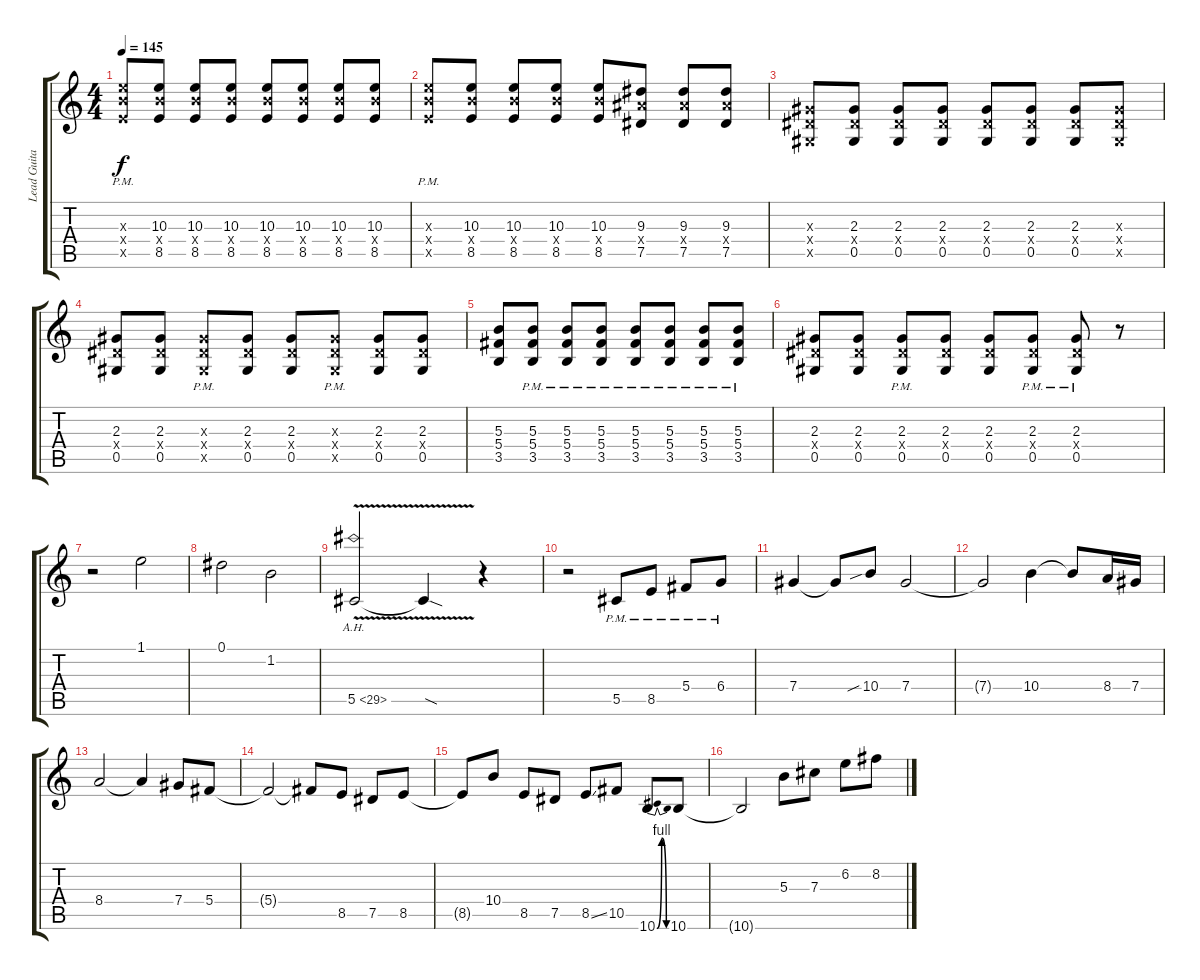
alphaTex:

\track ("Lead Guitar" "Lead Guita") {instrument distortionguitar}
\staff {score tabs}
\tuning (Eb4 Bb3 Gb3 Db3 Ab2 Db2) {hide}
\ts (4 4)
\tempo 145
\clef g2
\ks c
(10.3{pm x} 10.4{x} 8.5{pm x}).8{dy f} (10.3 10.4{x} 8.5).8 (10.3 10.4{x} 8.5).8 (10.3 10.4{x} 8.5).8 (10.3 10.4{x} 8.5).8 (10.3 10.4{x} 8.5).8 (10.3 10.4{x} 8.5).8 (10.3 10.4{x} 8.5).8 |
(10.3{pm x} 10.4{x} 8.5{pm x}).8 (10.3 10.4{x} 8.5).8 (10.3 10.4{x} 8.5).8 (10.3 10.4{x} 8.5).8 (10.3 10.4{x} 8.5).8 (9.3 9.4{x} 7.5).8 (9.3 9.4{x} 7.5).8 (9.3 9.4{x} 7.5).8 |
(2.3{x} 2.4{x} 0.5{x}).8 (2.3 2.4{x} 0.5).8 (2.3 2.4{x} 0.5).8 (2.3 2.4{x} 0.5).8 (2.3 2.4{x} 0.5).8 (2.3 2.4{x} 0.5).8 (2.3 2.4{x} 0.5).8 (2.3{x} 2.4{x} 0.5{x}).8 |
(2.3 2.4{x} 0.5).8 (2.3 2.4{x} 0.5).8 (2.3{pm x} 2.4{x} 0.5{pm x}).8 (2.3 2.4{x} 0.5).8 (2.3 2.4{x} 0.5).8 (2.3{pm x} 2.4{x} 0.5{pm x}).8 (2.3 2.4{x} 0.5).8 (2.3 2.4{x} 0.5).8 |
(5.3 5.4 3.5).8 (5.3{pm} 5.4{pm} 3.5{pm}).8 (5.3{pm} 5.4{pm} 3.5{pm}).8 (5.3{pm} 5.4{pm} 3.5{pm}).8 (5.3{pm} 5.4{pm} 3.5{pm}).8 (5.3{pm} 5.4{pm} 3.5{pm}).8 (5.3{pm} 5.4{pm} 3.5{pm}).8 (5.3{pm} 5.4{pm} 3.5{pm}).8 |
(2.3 2.4{x} 0.5).8 (2.3 2.4{x} 0.5).8 (2.3{pm} 2.4{x} 0.5{pm}).8 (2.3 2.4{x} 0.5).8 (2.3 2.4{x} 0.5).8 (2.3{pm} 2.4{x} 0.5{pm}).8 (2.3{pm} 2.4{x} 0.5{pm}).8 r.8 |
r.2 1.1.2 |
0.1.2 1.2.2 |
5.5{ah 24 v}.2 5.5{sod t}.4 r.4 |
r.2 5.5{pm}.8 8.5{pm}.8 5.4{pm}.8 6.4{pm}.8 |
7.4.4 7.4{t}.8 10.4{sib}.8 7.4.2 |
7.4{t}.2 10.4.4 10.4{t}.8 8.4.16 7.4.16 |
8.4.2 8.4{t}.4 7.4.8 5.4.8 |
5.4{t}.2 5.4{t}.8 8.5.8 7.5.8 8.5.8 |
8.5{t}.8 10.4.8 8.5.8 7.5.8 8.5{ss}.8 10.5.8 10.6{be (bendrelease 0 0 15 4 45 4 60 0)}.8 10.6.8 |
10.6{t}.2 5.3.8 7.3.8 6.2.8 8.2{ss}.8
